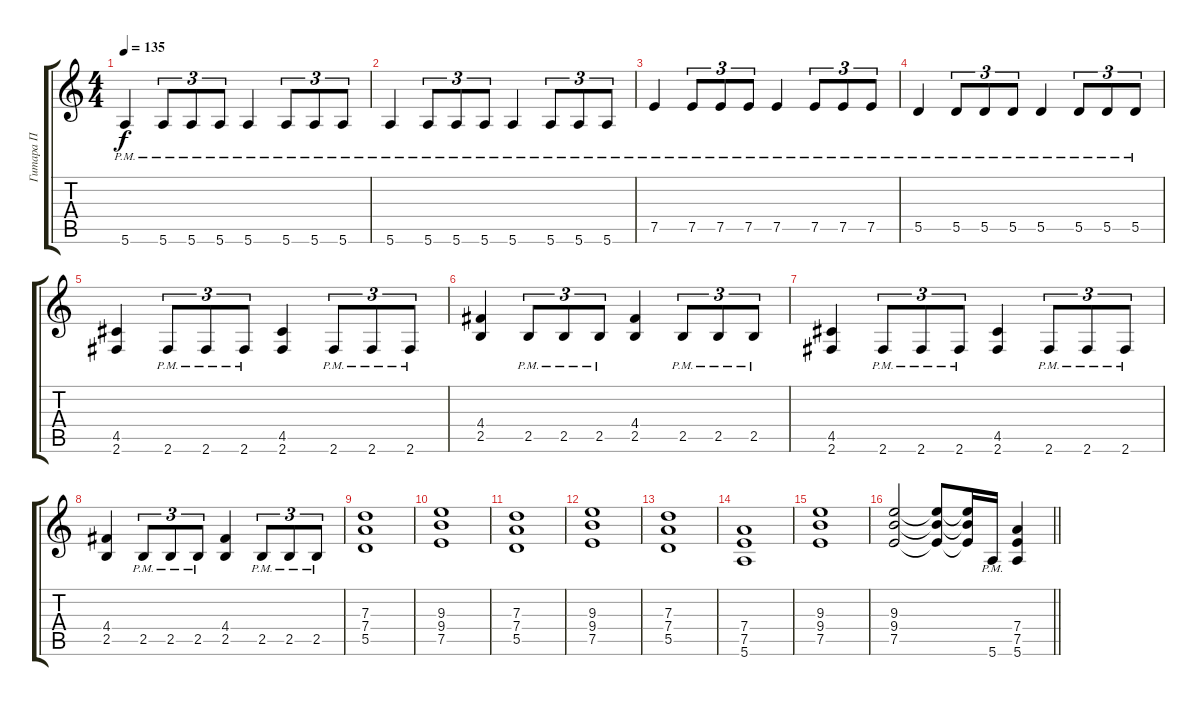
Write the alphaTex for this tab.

\track ("Гитара П" "Гитара П") {instrument overdrivenguitar}
\staff {score tabs}
\tuning (E4 B3 G3 D3 A2 E2) {hide}
\ts (4 4)
\tempo 135
\clef g2
\ks c
5.6{pm}.4{dy f} 5.6{pm}.8{tu (3 2)} 5.6{pm}.8{tu (3 2)} 5.6{pm}.8{tu (3 2)} 5.6{pm}.4 5.6{pm}.8{tu (3 2)} 5.6{pm}.8{tu (3 2)} 5.6{pm}.8{tu (3 2)} |
5.6{pm}.4 5.6{pm}.8{tu (3 2)} 5.6{pm}.8{tu (3 2)} 5.6{pm}.8{tu (3 2)} 5.6{pm}.4 5.6{pm}.8{tu (3 2)} 5.6{pm}.8{tu (3 2)} 5.6{pm}.8{tu (3 2)} |
7.5{pm}.4 7.5{pm}.8{tu (3 2)} 7.5{pm}.8{tu (3 2)} 7.5{pm}.8{tu (3 2)} 7.5{pm}.4 7.5{pm}.8{tu (3 2)} 7.5{pm}.8{tu (3 2)} 7.5{pm}.8{tu (3 2)} |
5.5{pm}.4 5.5{pm}.8{tu (3 2)} 5.5{pm}.8{tu (3 2)} 5.5{pm}.8{tu (3 2)} 5.5{pm}.4 5.5{pm}.8{tu (3 2)} 5.5{pm}.8{tu (3 2)} 5.5{pm}.8{tu (3 2)} |
(4.5 2.6).4 2.6{pm}.8{tu (3 2)} 2.6{pm}.8{tu (3 2)} 2.6{pm}.8{tu (3 2)} (4.5 2.6).4 2.6{pm}.8{tu (3 2)} 2.6{pm}.8{tu (3 2)} 2.6{pm}.8{tu (3 2)} |
(4.4 2.5).4 2.5{pm}.8{tu (3 2)} 2.5{pm}.8{tu (3 2)} 2.5{pm}.8{tu (3 2)} (4.4 2.5).4 2.5{pm}.8{tu (3 2)} 2.5{pm}.8{tu (3 2)} 2.5{pm}.8{tu (3 2)} |
(4.5 2.6).4 2.6{pm}.8{tu (3 2)} 2.6{pm}.8{tu (3 2)} 2.6{pm}.8{tu (3 2)} (4.5 2.6).4 2.6{pm}.8{tu (3 2)} 2.6{pm}.8{tu (3 2)} 2.6{pm}.8{tu (3 2)} |
(4.4 2.5).4 2.5{pm}.8{tu (3 2)} 2.5{pm}.8{tu (3 2)} 2.5{pm}.8{tu (3 2)} (4.4 2.5).4 2.5{pm}.8{tu (3 2)} 2.5{pm}.8{tu (3 2)} 2.5{pm}.8{tu (3 2)} |
(7.3 7.4 5.5).1 |
(9.3 9.4 7.5).1 |
(7.3 7.4 5.5).1 |
(9.3 9.4 7.5).1 |
(7.3 7.4 5.5).1 |
(7.4 7.5 5.6).1 |
(9.3 9.4 7.5).1 |
\barLineRight lightlight
(9.3 9.4 7.5).2 (9.3{t} 9.4{t} 7.5{t}).8 (9.3{t} 9.4{t} 7.5{t}).16 5.6{pm}.16 (7.4 7.5 5.6).4
